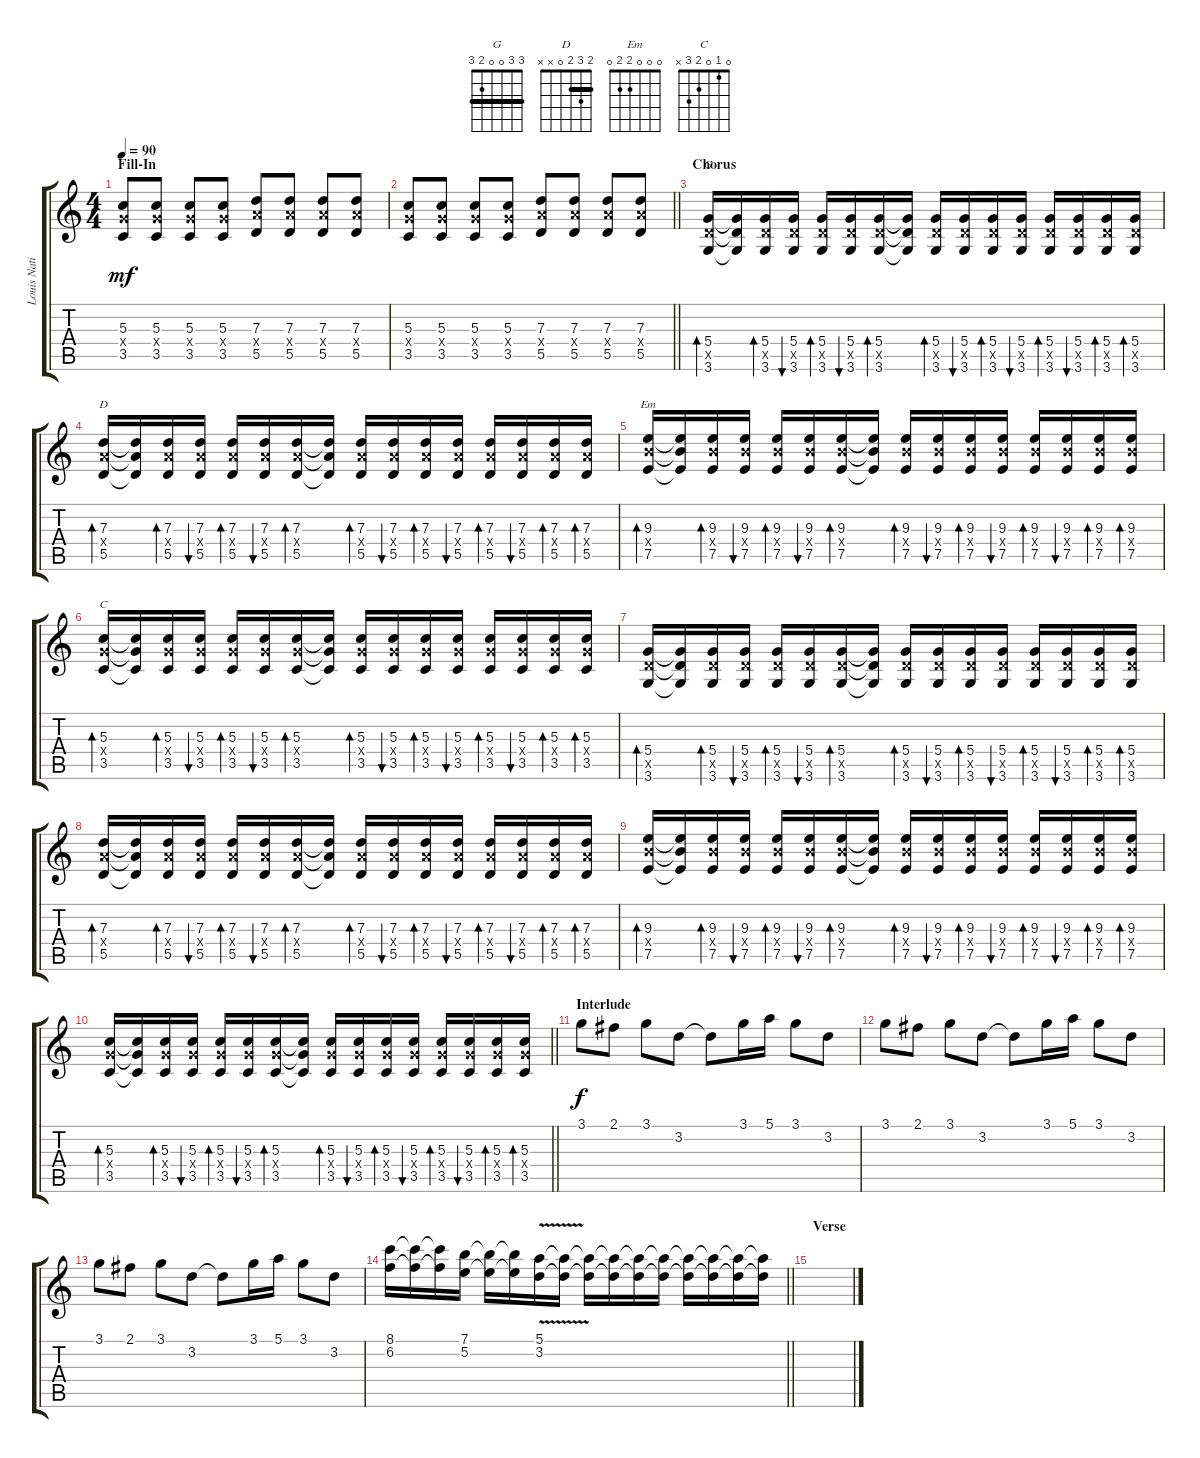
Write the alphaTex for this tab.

\track ("Louis Natividad's Guitar" "Louis Nati") {instrument overdrivenguitar}
\staff {score tabs}
\tuning (E4 B3 G3 D3 A2 E2) {hide}
\chord ("G" 3 3 0 0 2 3) {barre 3}
\chord ("D" 2 3 2 0 x x) {barre 2}
\chord ("Em" 0 0 0 2 2 0)
\chord ("C" 0 1 0 2 3 x)
\ts (4 4)
\section ("" "Fill-In")
\tempo 90
\clef g2
\ks c
(5.3 5.4{x} 3.5).8{dy mf} (5.3 5.4{x} 3.5).8 (5.3 5.4{x} 3.5).8 (5.3 5.4{x} 3.5).8 (7.3 7.4{x} 5.5).8 (7.3 7.4{x} 5.5).8 (7.3 7.4{x} 5.5).8 (7.3 7.4{x} 5.5).8 |
\barLineRight lightlight
(5.3 5.4{x} 3.5).8 (5.3 5.4{x} 3.5).8 (5.3 5.4{x} 3.5).8 (5.3 5.4{x} 3.5).8 (7.3 7.4{x} 5.5).8 (7.3 7.4{x} 5.5).8 (7.3 7.4{x} 5.5).8 (7.3 7.4{x} 5.5).8 |
\section ("" "Chorus")
(5.4 5.5{x} 3.6).16{bd 30 ch "G"} (5.4{t} 5.5{t} 3.6{t}).16 (5.4 5.5{x} 3.6).16{bd 30} (5.4 5.5{x} 3.6).16{bu 30} (5.4 5.5{x} 3.6).16{bd 30} (5.4 5.5{x} 3.6).16{bu 30} (5.4 5.5{x} 3.6).16{bd 30} (5.4{t} 5.5{t} 3.6{t}).16 (5.4 5.5{x} 3.6).16{bd 30} (5.4 5.5{x} 3.6).16{bu 30} (5.4 5.5{x} 3.6).16{bd 30} (5.4 5.5{x} 3.6).16{bu 30} (5.4 5.5{x} 3.6).16{bd 30} (5.4 5.5{x} 3.6).16{bu 30} (5.4 5.5{x} 3.6).16{bd 30} (5.4 5.5{x} 3.6).16{bd 30} |
(7.3 7.4{x} 5.5).16{bd 30 ch "D"} (7.3{t} 7.4{t} 5.5{t}).16 (7.3 7.4{x} 5.5).16{bd 30} (7.3 7.4{x} 5.5).16{bu 30} (7.3 7.4{x} 5.5).16{bd 30} (7.3 7.4{x} 5.5).16{bu 30} (7.3 7.4{x} 5.5).16{bd 30} (7.3{t} 7.4{t} 5.5{t}).16 (7.3 7.4{x} 5.5).16{bd 30} (7.3 7.4{x} 5.5).16{bu 30} (7.3 7.4{x} 5.5).16{bd 30} (7.3 7.4{x} 5.5).16{bu 30} (7.3 7.4{x} 5.5).16{bd 30} (7.3 7.4{x} 5.5).16{bu 30} (7.3 7.4{x} 5.5).16{bd 30} (7.3 7.4{x} 5.5).16{bd 30} |
(9.3 9.4{x} 7.5).16{bd 30 ch "Em"} (9.3{t} 9.4{t} 7.5{t}).16 (9.3 9.4{x} 7.5).16{bd 30} (9.3 9.4{x} 7.5).16{bu 30} (9.3 9.4{x} 7.5).16{bd 30} (9.3 9.4{x} 7.5).16{bu 30} (9.3 9.4{x} 7.5).16{bd 30} (9.3{t} 9.4{t} 7.5{t}).16 (9.3 9.4{x} 7.5).16{bd 30} (9.3 9.4{x} 7.5).16{bu 30} (9.3 9.4{x} 7.5).16{bd 30} (9.3 9.4{x} 7.5).16{bu 30} (9.3 9.4{x} 7.5).16{bd 30} (9.3 9.4{x} 7.5).16{bu 30} (9.3 9.4{x} 7.5).16{bd 30} (9.3 9.4{x} 7.5).16{bd 30} |
(5.3 5.4{x} 3.5).16{bd 30 ch "C"} (5.3{t} 5.4{t} 3.5{t}).16 (5.3 5.4{x} 3.5).16{bd 30} (5.3 5.4{x} 3.5).16{bu 30} (5.3 5.4{x} 3.5).16{bd 30} (5.3 5.4{x} 3.5).16{bu 30} (5.3 5.4{x} 3.5).16{bd 30} (5.3{t} 5.4{t} 3.5{t}).16 (5.3 5.4{x} 3.5).16{bd 30} (5.3 5.4{x} 3.5).16{bu 30} (5.3 5.4{x} 3.5).16{bd 30} (5.3 5.4{x} 3.5).16{bu 30} (5.3 5.4{x} 3.5).16{bd 30} (5.3 5.4{x} 3.5).16{bu 30} (5.3 5.4{x} 3.5).16{bd 30} (5.3 5.4{x} 3.5).16{bd 30} |
(5.4 5.5{x} 3.6).16{bd 30} (5.4{t} 5.5{t} 3.6{t}).16 (5.4 5.5{x} 3.6).16{bd 30} (5.4 5.5{x} 3.6).16{bu 30} (5.4 5.5{x} 3.6).16{bd 30} (5.4 5.5{x} 3.6).16{bu 30} (5.4 5.5{x} 3.6).16{bd 30} (5.4{t} 5.5{t} 3.6{t}).16 (5.4 5.5{x} 3.6).16{bd 30} (5.4 5.5{x} 3.6).16{bu 30} (5.4 5.5{x} 3.6).16{bd 30} (5.4 5.5{x} 3.6).16{bu 30} (5.4 5.5{x} 3.6).16{bd 30} (5.4 5.5{x} 3.6).16{bu 30} (5.4 5.5{x} 3.6).16{bd 30} (5.4 5.5{x} 3.6).16{bd 30} |
(7.3 7.4{x} 5.5).16{bd 30} (7.3{t} 7.4{t} 5.5{t}).16 (7.3 7.4{x} 5.5).16{bd 30} (7.3 7.4{x} 5.5).16{bu 30} (7.3 7.4{x} 5.5).16{bd 30} (7.3 7.4{x} 5.5).16{bu 30} (7.3 7.4{x} 5.5).16{bd 30} (7.3{t} 7.4{t} 5.5{t}).16 (7.3 7.4{x} 5.5).16{bd 30} (7.3 7.4{x} 5.5).16{bu 30} (7.3 7.4{x} 5.5).16{bd 30} (7.3 7.4{x} 5.5).16{bu 30} (7.3 7.4{x} 5.5).16{bd 30} (7.3 7.4{x} 5.5).16{bu 30} (7.3 7.4{x} 5.5).16{bd 30} (7.3 7.4{x} 5.5).16{bd 30} |
(9.3 9.4{x} 7.5).16{bd 30} (9.3{t} 9.4{t} 7.5{t}).16 (9.3 9.4{x} 7.5).16{bd 30} (9.3 9.4{x} 7.5).16{bu 30} (9.3 9.4{x} 7.5).16{bd 30} (9.3 9.4{x} 7.5).16{bu 30} (9.3 9.4{x} 7.5).16{bd 30} (9.3{t} 9.4{t} 7.5{t}).16 (9.3 9.4{x} 7.5).16{bd 30} (9.3 9.4{x} 7.5).16{bu 30} (9.3 9.4{x} 7.5).16{bd 30} (9.3 9.4{x} 7.5).16{bu 30} (9.3 9.4{x} 7.5).16{bd 30} (9.3 9.4{x} 7.5).16{bu 30} (9.3 9.4{x} 7.5).16{bd 30} (9.3 9.4{x} 7.5).16{bd 30} |
\barLineRight lightlight
(5.3 5.4{x} 3.5).16{bd 30} (5.3{t} 5.4{t} 3.5{t}).16 (5.3 5.4{x} 3.5).16{bd 30} (5.3 5.4{x} 3.5).16{bu 30} (5.3 5.4{x} 3.5).16{bd 30} (5.3 5.4{x} 3.5).16{bu 30} (5.3 5.4{x} 3.5).16{bd 30} (5.3{t} 5.4{t} 3.5{t}).16 (5.3 5.4{x} 3.5).16{bd 30} (5.3 5.4{x} 3.5).16{bu 30} (5.3 5.4{x} 3.5).16{bd 30} (5.3 5.4{x} 3.5).16{bu 30} (5.3 5.4{x} 3.5).16{bd 30} (5.3 5.4{x} 3.5).16{bu 30} (5.3 5.4{x} 3.5).16{bd 30} (5.3 5.4{x} 3.5).16{bd 30} |
\section ("" "Interlude")
3.1.8{dy f} 2.1.8 3.1.8 3.2.8 3.2{t}.8 3.1.16 5.1.16 3.1.8 3.2.8 |
3.1.8 2.1.8 3.1.8 3.2.8 3.2{t}.8 3.1.16 5.1.16 3.1.8 3.2.8 |
3.1.8 2.1.8 3.1.8 3.2.8 3.2{t}.8 3.1.16 5.1.16 3.1.8 3.2.8 |
\barLineRight lightlight
(8.1 6.2).16 (8.1{t} 6.2{t}).16 (8.1{t} 6.2{t}).16 (7.1 5.2).16 (7.1{t} 5.2{t}).16 (7.1{t} 5.2{t}).16 (5.1{v} 3.2{v}).16 (5.1{t} 3.2{t}).16 (5.1{t} 3.2{t}).16 (5.1{t} 3.2{t}).16 (5.1{t} 3.2{t}).16 (5.1{t} 3.2{t}).16 (5.1{t} 3.2{t}).16 (5.1{t} 3.2{t}).16 (5.1{t} 3.2{t}).16 (5.1{t} 3.2{t}).16 |
\section ("" "Verse")
